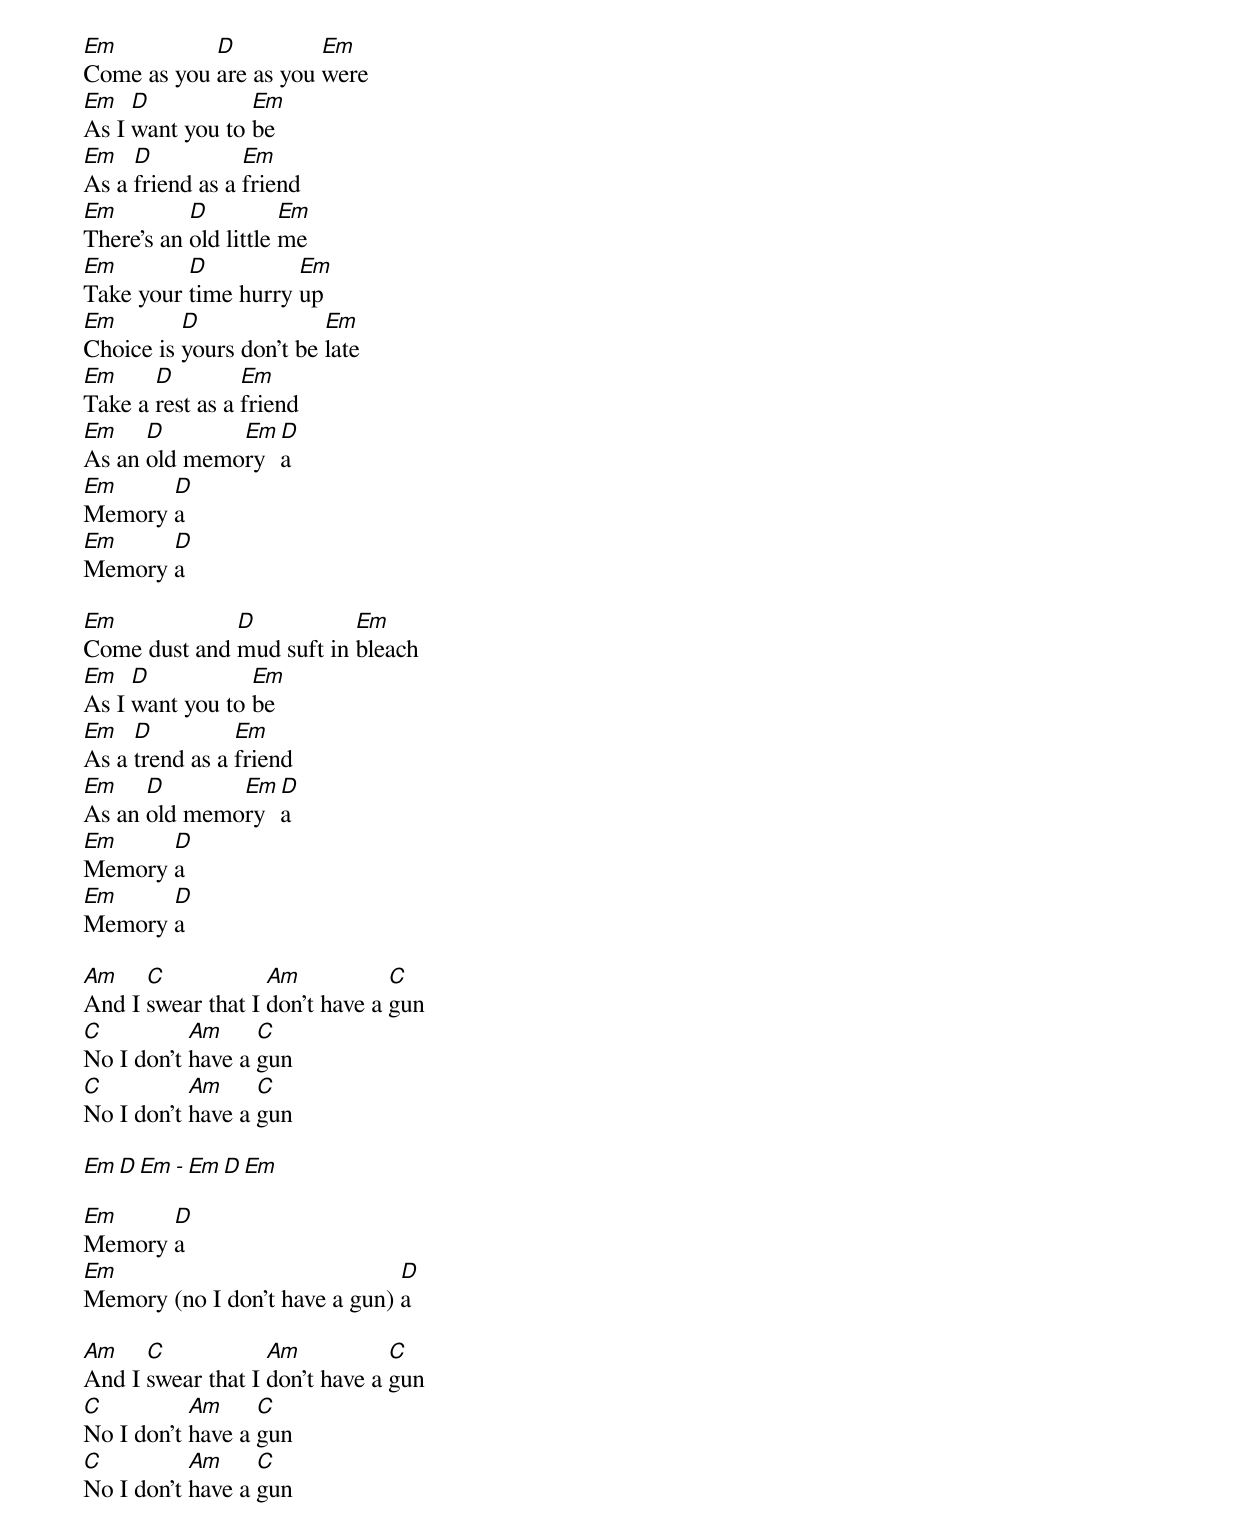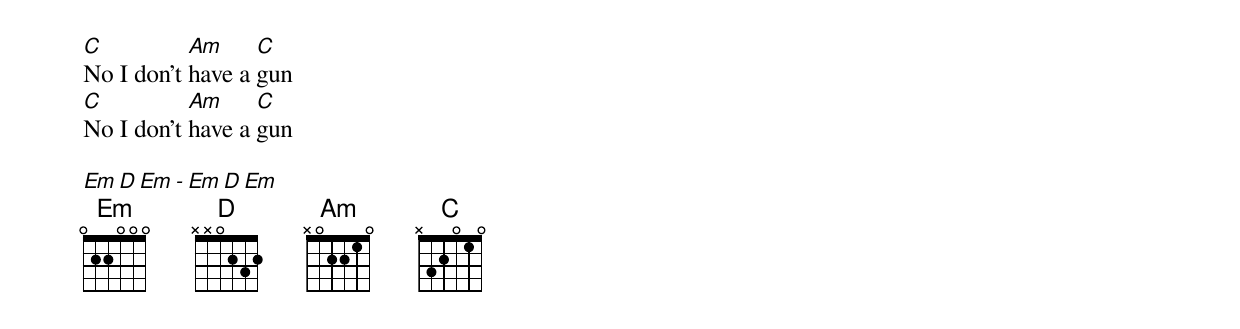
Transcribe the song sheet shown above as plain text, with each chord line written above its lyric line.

Em          D          Em
Come as you are as you were
Em   D           Em
As I want you to be
Em   D           Em
As a friend as a friend
Em         D          Em
There's an old little me
Em        D          Em
Take your time hurry up
Em        D              Em
Choice is yours don't be late
Em     D         Em
Take a rest as a friend
Em    D       Em D
As an old memory a
Em     D
Memory a
Em     D
Memory a

Em            D           Em
Come dust and mud suft in bleach
Em   D           Em
As I want you to be
Em   D          Em
As a trend as a friend
Em    D       Em D
As an old memory a
Em     D
Memory a
Em     D
Memory a

Am    C            Am           C
And I swear that I don't have a gun
C          Am     C
No I don't have a gun
C          Am     C
No I don't have a gun

Em D Em - Em D Em

Em     D
Memory a
Em                             D
Memory (no I don't have a gun) a

Am    C            Am           C
And I swear that I don't have a gun
C          Am     C
No I don't have a gun
C          Am     C
No I don't have a gun
C          Am     C
No I don't have a gun
C          Am     C
No I don't have a gun

Em D Em - Em D Em
